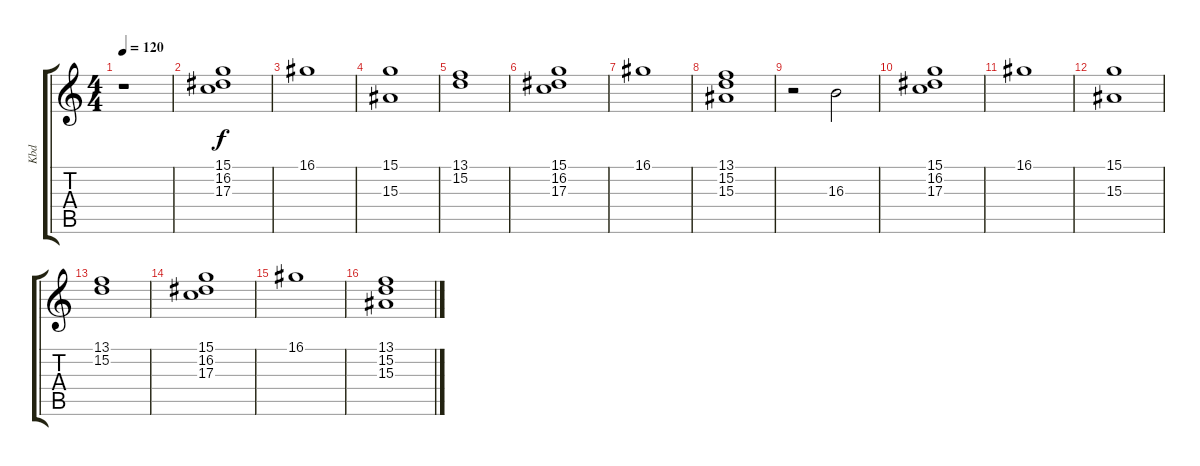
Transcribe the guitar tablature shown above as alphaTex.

\track ("Kbd" "Kbd") {instrument synthvoice}
\staff {score tabs}
\tuning (E4 B3 G3 D3 A2 E2) {hide}
\ts (4 4)
\tempo 120
\clef g2
\ks c
r.1{dy f} |
(15.1 16.2 17.3).1 |
16.1.1 |
(15.1 15.3).1 |
(13.1 15.2).1 |
(15.1 16.2 17.3).1 |
16.1.1 |
(13.1 15.2 15.3).1 |
r.2 16.3.2 |
(15.1 16.2 17.3).1 |
16.1.1 |
(15.1 15.3).1 |
(13.1 15.2).1 |
(15.1 16.2 17.3).1 |
16.1.1 |
(13.1 15.2 15.3).1
